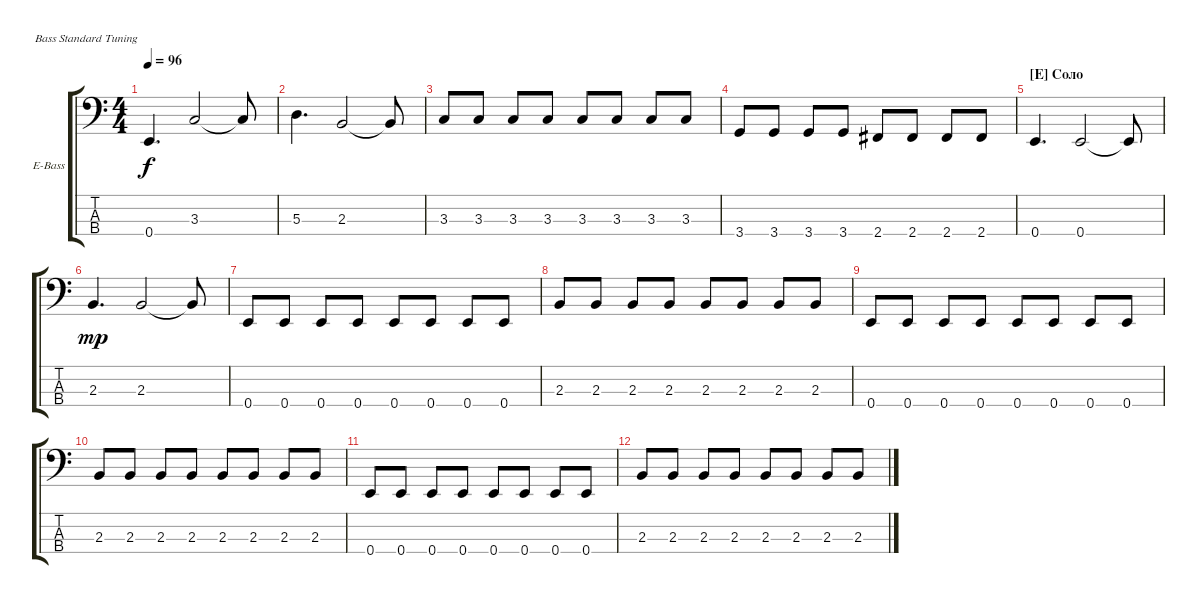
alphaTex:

\defaultSystemsLayout 4
\bracketExtendMode groupsimilarinstruments
\firstSystemTrackNameOrientation horizontal
\otherSystemsTrackNameOrientation horizontal
\track ("Electric Bass" "E-Bass") {instrument electricbassfinger}
\staff {score tabs}
\tuning (G2 D2 A1 E1)
\ts (4 4)
\tempo 96
\clef f4
\scale
0.333333
\ks c
0.4.4{d dy f} 3.3.2 3.3{t}.8 |
\scale
0.333333 5.3.4{d} 2.3.2 2.3{t}.8 |
\scale
0.333333 3.3.8 3.3.8 3.3.8 3.3.8 3.3.8 3.3.8 3.3.8 3.3.8 |
\scale
0.333333 3.4.8 3.4.8 3.4.8 3.4.8 2.4.8 2.4.8 2.4.8 2.4.8 |
\section ("E" "Соло")
\scale
0.333333 0.4.4{d} 0.4.2 0.4{t}.8 |
\scale
0.333333 2.3.4{d dy mp} 2.3.2 2.3{t}.8 |
\scale
0.333333 0.4.8 0.4.8 0.4.8 0.4.8 0.4.8 0.4.8 0.4.8 0.4.8 |
\scale
0.333333 2.3.8 2.3.8 2.3.8 2.3.8 2.3.8 2.3.8 2.3.8 2.3.8 |
\scale
0.333333 0.4.8 0.4.8 0.4.8 0.4.8 0.4.8 0.4.8 0.4.8 0.4.8 |
\scale
0.333333 2.3.8 2.3.8 2.3.8 2.3.8 2.3.8 2.3.8 2.3.8 2.3.8 |
\scale
0.333333 0.4.8 0.4.8 0.4.8 0.4.8 0.4.8 0.4.8 0.4.8 0.4.8 |
\scale
0.333333 2.3.8 2.3.8 2.3.8 2.3.8 2.3.8 2.3.8 2.3.8 2.3.8 |
\scale
0.333333 |
\scale
0.333333 |
\scale
0.333333 |
\scale
0.333333
